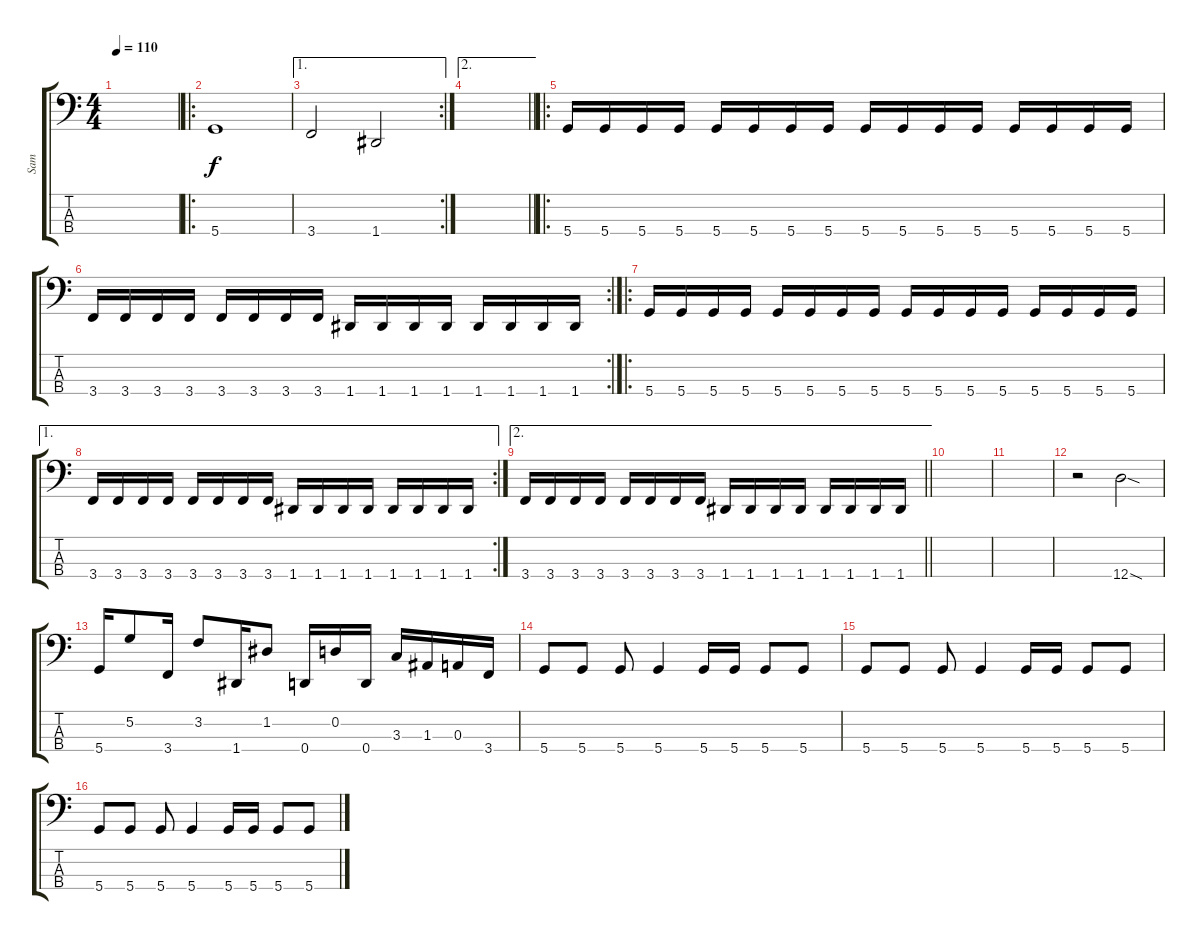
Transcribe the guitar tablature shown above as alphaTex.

\track ("Sam" "Sam") {instrument slapbass2}
\staff {score tabs}
\tuning (G2 D2 A1 D1) {hide}
\ts (4 4)
\tempo 110
\clef f4
\ks c
|
\ro
5.4.1 |
\ae 1
\rc 2
3.4.2 1.4.2 |
\ae 2
\barLineRight lightlight
|
\ro
5.4.16 5.4.16 5.4.16 5.4.16 5.4.16 5.4.16 5.4.16 5.4.16 5.4.16 5.4.16 5.4.16 5.4.16 5.4.16 5.4.16 5.4.16 5.4.16 |
\rc 2
3.4.16 3.4.16 3.4.16 3.4.16 3.4.16 3.4.16 3.4.16 3.4.16 1.4.16 1.4.16 1.4.16 1.4.16 1.4.16 1.4.16 1.4.16 1.4.16 |
\ro
5.4.16 5.4.16 5.4.16 5.4.16 5.4.16 5.4.16 5.4.16 5.4.16 5.4.16 5.4.16 5.4.16 5.4.16 5.4.16 5.4.16 5.4.16 5.4.16 |
\ae 1
\rc 2
3.4.16 3.4.16 3.4.16 3.4.16 3.4.16 3.4.16 3.4.16 3.4.16 1.4.16 1.4.16 1.4.16 1.4.16 1.4.16 1.4.16 1.4.16 1.4.16 |
\ae 2
\barLineRight lightlight
3.4.16 3.4.16 3.4.16 3.4.16 3.4.16 3.4.16 3.4.16 3.4.16 1.4.16 1.4.16 1.4.16 1.4.16 1.4.16 1.4.16 1.4.16 1.4.16 |
|
|
r.2 12.4{sod}.2 |
5.4.16 5.2.8 3.4.16 3.2.8 1.4.16 1.2.8 0.4.16 0.2.16 0.4.16 3.3.16 1.3.16 0.3.16 3.4.16 |
5.4.8 5.4.8 5.4.8 5.4.4 5.4.16 5.4.16 5.4.8 5.4.8 |
5.4.8 5.4.8 5.4.8 5.4.4 5.4.16 5.4.16 5.4.8 5.4.8 |
5.4.8 5.4.8 5.4.8 5.4.4 5.4.16 5.4.16 5.4.8 5.4.8
